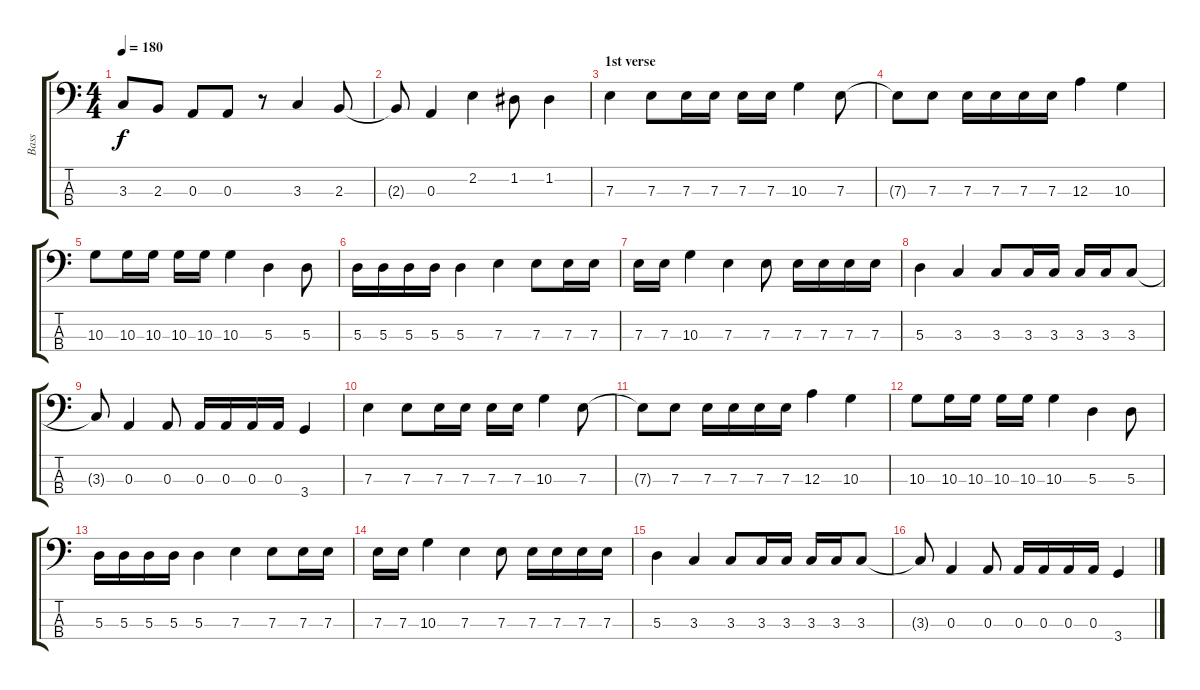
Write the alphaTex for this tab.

\track ("Bass" "Bass") {instrument electricbasspick}
\staff {score tabs}
\tuning (G2 D2 A1 E1) {hide}
\ts (4 4)
\tempo 180
\clef f4
\ks c
3.3.8{dy f} 2.3.8 0.3.8 0.3.8 r.8 3.3.4 2.3.8 |
2.3{t}.8 0.3.4 2.2.4 1.2.8 1.2.4 |
\section ("" "1st verse")
7.3.4 7.3.8 7.3.16 7.3.16 7.3.16 7.3.16 10.3.4 7.3.8 |
7.3{t}.8 7.3.8 7.3.16 7.3.16 7.3.16 7.3.16 12.3.4 10.3.4 |
10.3.8 10.3.16 10.3.16 10.3.16 10.3.16 10.3.4 5.3.4 5.3.8 |
5.3.16 5.3.16 5.3.16 5.3.16 5.3.4 7.3.4 7.3.8 7.3.16 7.3.16 |
7.3.16 7.3.16 10.3.4 7.3.4 7.3.8 7.3.16 7.3.16 7.3.16 7.3.16 |
5.3.4 3.3.4 3.3.8 3.3.16 3.3.16 3.3.16 3.3.16 3.3.8 |
3.3{t}.8 0.3.4 0.3.8 0.3.16 0.3.16 0.3.16 0.3.16 3.4.4 |
7.3.4 7.3.8 7.3.16 7.3.16 7.3.16 7.3.16 10.3.4 7.3.8 |
7.3{t}.8 7.3.8 7.3.16 7.3.16 7.3.16 7.3.16 12.3.4 10.3.4 |
10.3.8 10.3.16 10.3.16 10.3.16 10.3.16 10.3.4 5.3.4 5.3.8 |
5.3.16 5.3.16 5.3.16 5.3.16 5.3.4 7.3.4 7.3.8 7.3.16 7.3.16 |
7.3.16 7.3.16 10.3.4 7.3.4 7.3.8 7.3.16 7.3.16 7.3.16 7.3.16 |
5.3.4 3.3.4 3.3.8 3.3.16 3.3.16 3.3.16 3.3.16 3.3.8 |
3.3{t}.8 0.3.4 0.3.8 0.3.16 0.3.16 0.3.16 0.3.16 3.4.4
